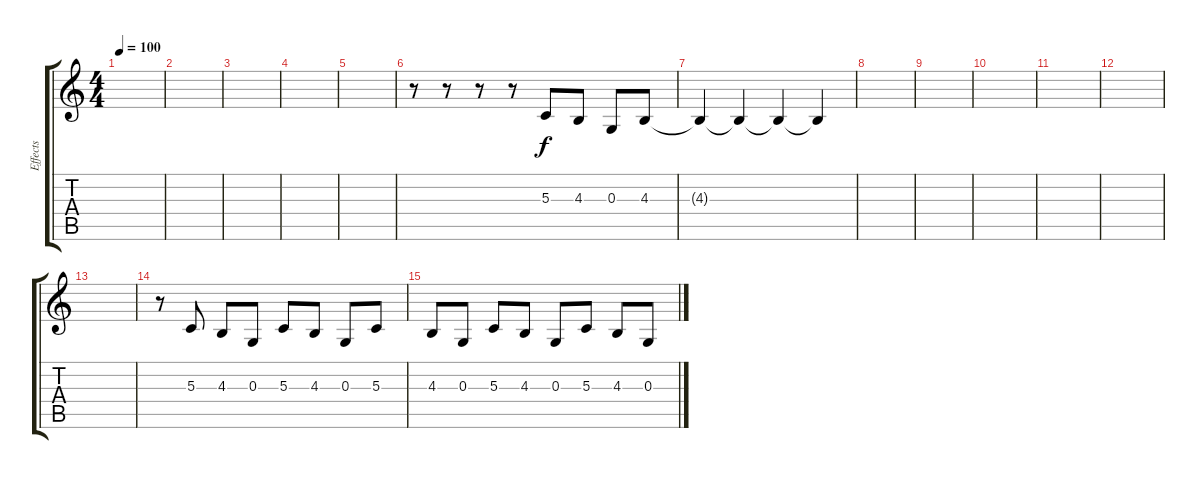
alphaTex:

\track ("Effects" "Effects") {instrument trumpet}
\staff {score tabs}
\tuning (E4 B3 G3 D3 A2 E2) {hide}
\ts (4 4)
\tempo 100
\clef g2
\ks c
|
|
|
|
|
r.8 r.8 r.8 r.8 5.3.8 4.3.8 0.3.8 4.3.8{volume 3} |
4.3{t}.4 4.3{t}.4 4.3{t}.4 4.3{t}.4 |
|
|
|
|
|
|
r.8{volume 13} 5.3.8 4.3.8 0.3.8 5.3.8 4.3.8 0.3.8 5.3.8 |
4.3.8 0.3.8 5.3.8 4.3.8 0.3.8 5.3.8 4.3.8 0.3.8
